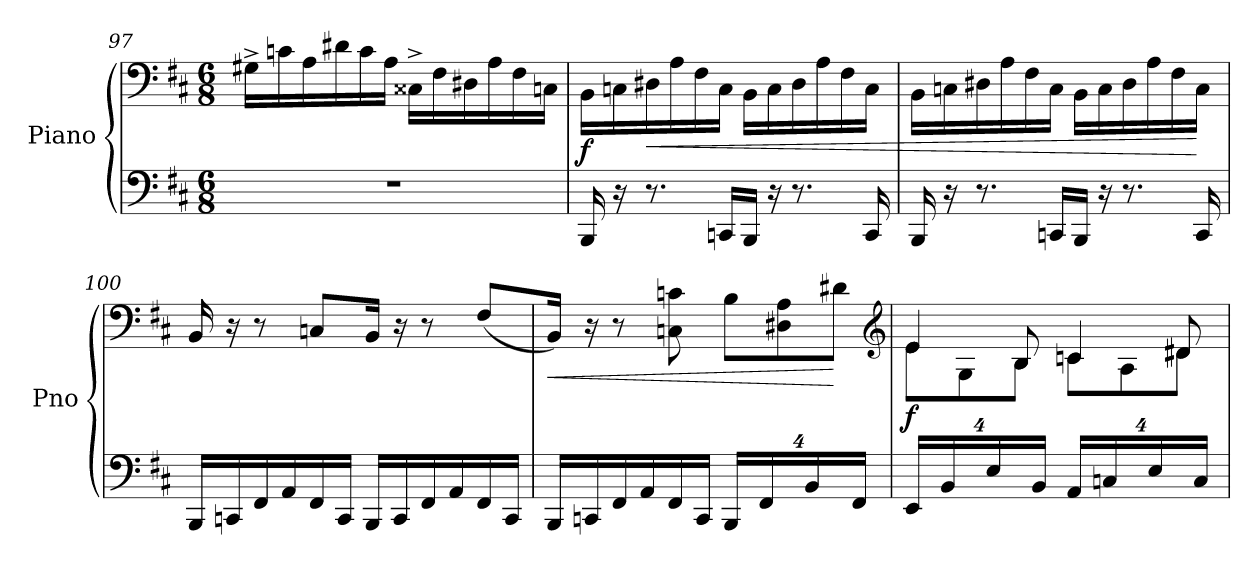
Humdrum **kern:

**kern	**kern	**dynam
*part1	*part1	*part1
*staff2	*staff1	*staff1/2
*I"Piano	*	*
*I'Pno	*	*
*clefF4	*clefF4	*
*k[f#c#]	*k[f#c#]	*
*D:	*D:	*
*M6/8	*M6/8	*
=97	=97	=97
2.r	16G#X^\LL	.
.	16cn\	.
.	16A\	.
.	16d#X\	.
.	16c\	.
.	16A\JJ	.
.	16C##X^\LL	.
.	16F#\	.
.	16D#X\	.
.	16A\	.
.	16F#\	.
.	16Cn\JJ	.
=98	=98	=98
!	!	!LO:DY:b
16BBB/	16BB\LL	f
16r	16Cn\	.
!	!	!LO:HP:b
8.r	16D#X\	<
.	16A\	.
.	16F#\	.
16CCn/LL	16C\JJ	.
16BBB/JJ	16BB\LL	.
16r	16C\	.
8.r	16D#\	.
.	16A\	.
.	16F#\	.
16CC/	16C\JJ	.
!!LO:LB:g=z
=99	=99	=99
16BBB/	16BB\LL	.
16r	16Cn\	.
8.r	16D#X\	.
.	16A\	.
.	16F#\	.
16CCn/LL	16C\JJ	.
16BBB/JJ	16BB\LL	.
16r	16C\	.
8.r	16D#\	.
.	16A\	.
.	16F#\	.
16CC/	16C\JJ	[
=100	=100	=100
16BBB/LL	16BB/	.
16CCn/	16r	.
16FF#/	8r	.
16AA/	.	.
16FF#/	8Cn/L	.
16CC/JJ	.	.
16BBB/LL	16BB/Jk	.
16CC/	16r	.
16FF#/	8r	.
16AA/	.	.
16FF#/	(8F#/L	.
16CC/JJ	.	.
=101	=101	=101
!	!	!LO:HP:b
16BBB/LL	16BB/Jk)	<
16CCn/	16r	.
16FF#/	8r	.
16AA/	.	.
16FF#/	8Cn\ 8cn\	.
16CC/JJ	.	.
*Xbrackettup	*	*
32%3BBB/L	8B\L	.
32%3FF#/	.	.
.	8D#X\ 8A\	.
32%3BB/	.	.
.	8d#X\J	[
32%3FF#/J	.	.
*	*clefG2	*
=102	=102	=102
*	*^	*
!	!	!	!LO:DY:b
32%3EE/L	4e/	8e\L	f
32%3BB/	.	.	.
.	.	8G\	.
32%3E/	.	.	.
.	8B/	8B\J	.
32%3BB/J	.	.	.
32%3AA/L	4cn/	8c\L	.
32%3Cn/	.	.	.
.	.	8A\	.
32%3E/	.	.	.
.	8d#X/	8d#\J	.
32%3C/J	.	.	.
*	*v	*v	*
=	=	=
*-	*-	*-
